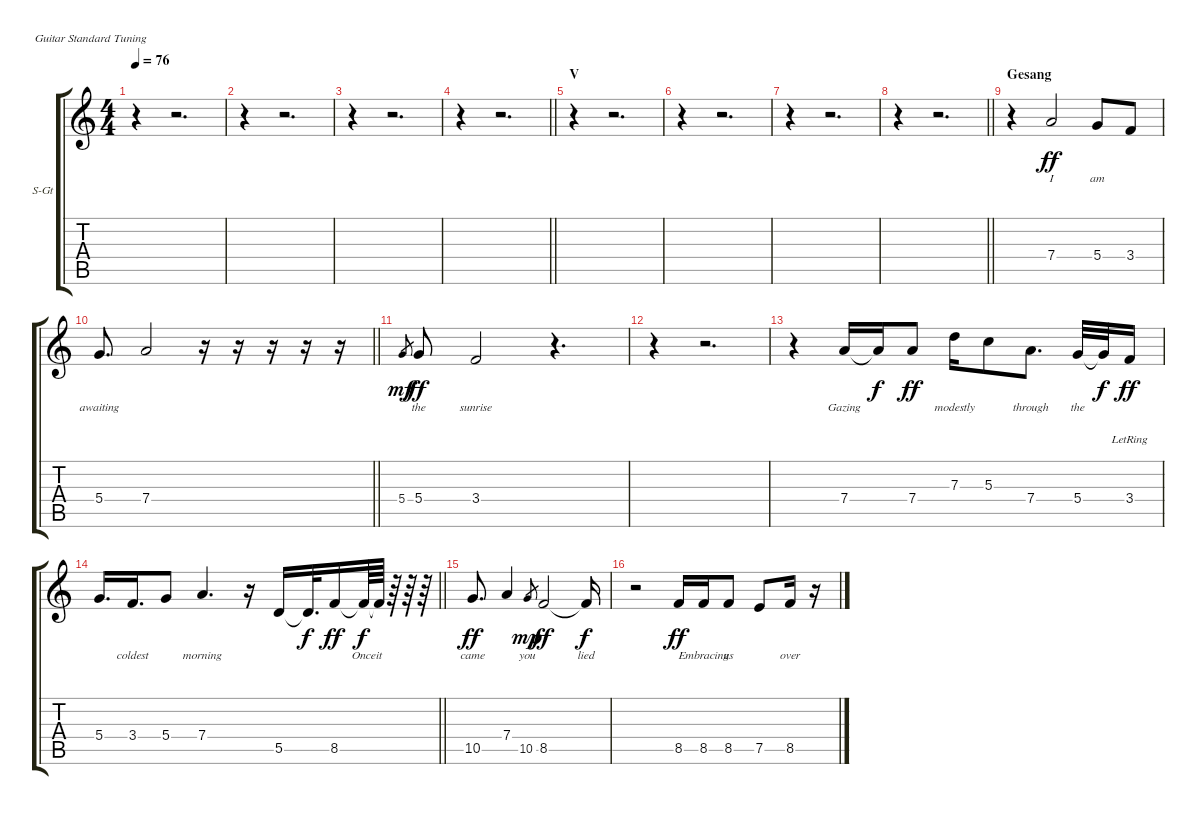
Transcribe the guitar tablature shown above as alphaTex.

\bracketExtendMode groupsimilarinstruments
\firstSystemTrackNameOrientation horizontal
\otherSystemsTrackNameOrientation horizontal
\track ("Mikael Akerfeldt - Vocals" "S-Gt") {instrument recorder}
\staff {score tabs}
\tuning (E4 B3 G3 D3 A2 E2)
\displaytranspose 12
\ts (4 4)
\tempo 76
\clef g2
\ks c
r.4{dy ff} r.2{d} |
r.4 r.2{d} |
r.4 r.2{d} |
\barLineRight lightlight
r.4 r.2{d} |
\section ("" "V")
r.4 r.2{d} |
r.4 r.2{d} |
r.4 r.2{d} |
\barLineRight lightlight
r.4 r.2{d} |
\section ("" "Gesang")
r.4 7.4.2{lyrics (0 "I") lyrics (1 "") lyrics (2 "") lyrics (3 "") lyrics (4 "")} 5.4.8{lyrics (0 "am") lyrics (1 "") lyrics (2 "") lyrics (3 "") lyrics (4 "")} 3.4.8{lyrics (0 "") lyrics (1 "") lyrics (2 "") lyrics (3 "") lyrics (4 "")} |
\barLineRight lightlight
5.4.8{d lyrics (0 "awaiting") lyrics (1 "") lyrics (2 "") lyrics (3 "") lyrics (4 "")} 7.4.2{lyrics (0 "") lyrics (1 "") lyrics (2 "") lyrics (3 "") lyrics (4 "")} r.16 r.16 r.16 r.16 r.16 |
5.4.8{lyrics (0 "") lyrics (1 "") lyrics (2 "") lyrics (3 "") lyrics (4 "") gr dy mf} 5.4.8{lyrics (0 "the") lyrics (1 "") lyrics (2 "") lyrics (3 "") lyrics (4 "") dy ff} 3.4.2{lyrics (0 "sunrise") lyrics (1 "") lyrics (2 "") lyrics (3 "") lyrics (4 "")} r.4{d} |
r.4 r.2{d} |
r.4 7.4.16{lyrics (0 "Gazing") lyrics (1 "") lyrics (2 "") lyrics (3 "") lyrics (4 "")} 7.4{t}.16{lyrics (0 "") lyrics (1 "") lyrics (2 "") lyrics (3 "") lyrics (4 "") dy f} 7.4.8{lyrics (0 "") lyrics (1 "") lyrics (2 "") lyrics (3 "") lyrics (4 "") dy ff} 7.3.16{lyrics (0 "modestly") lyrics (1 "") lyrics (2 "") lyrics (3 "") lyrics (4 "")} 5.3.8{lyrics (0 "") lyrics (1 "") lyrics (2 "") lyrics (3 "") lyrics (4 "")} 7.4.8{d lyrics (0 "through") lyrics (1 "") lyrics (2 "") lyrics (3 "") lyrics (4 "")} 5.4.32{lyrics (0 "the") lyrics (1 "") lyrics (2 "") lyrics (3 "") lyrics (4 "")} 5.4{t}.32{lyrics (0 "") lyrics (1 "") lyrics (2 "") lyrics (3 "") lyrics (4 "") dy f} 3.4{lr}.16{lyrics (0 "") lyrics (1 "") lyrics (2 "") lyrics (3 "") lyrics (4 "") dy ff} |
\barLineRight lightlight
5.4.16{d lyrics (0 "") lyrics (1 "") lyrics (2 "") lyrics (3 "") lyrics (4 "")} 3.4.16{d lyrics (0 "coldest") lyrics (1 "") lyrics (2 "") lyrics (3 "") lyrics (4 "")} 5.4.8{lyrics (0 "") lyrics (1 "") lyrics (2 "") lyrics (3 "") lyrics (4 "")} 7.4.4{d lyrics (0 "morning") lyrics (1 "") lyrics (2 "") lyrics (3 "") lyrics (4 "")} r.16 5.5.16{lyrics (0 "") lyrics (1 "") lyrics (2 "") lyrics (3 "") lyrics (4 "")} 5.5{t}.32{d lyrics (0 "") lyrics (1 "") lyrics (2 "") lyrics (3 "") lyrics (4 "") dy f} 8.5.16{lyrics (0 "") lyrics (1 "") lyrics (2 "") lyrics (3 "") lyrics (4 "") dy ff} 8.5{t}.64{lyrics (0 "Once") lyrics (1 "") lyrics (2 "") lyrics (3 "") lyrics (4 "") dy f} 8.5{t}.64{lyrics (0 "it") lyrics (1 "") lyrics (2 "") lyrics (3 "") lyrics (4 "")} r.64 r.64 r.64 |
10.5.8{d lyrics (0 "came") lyrics (1 "") lyrics (2 "") lyrics (3 "") lyrics (4 "") dy ff} 7.4.4{lyrics (0 "") lyrics (1 "") lyrics (2 "") lyrics (3 "") lyrics (4 "")} 10.5.8{lyrics (0 "you") lyrics (1 "") lyrics (2 "") lyrics (3 "") lyrics (4 "") gr dy mp} 8.5.2{lyrics (0 "") lyrics (1 "") lyrics (2 "") lyrics (3 "") lyrics (4 "") dy ff} 8.5{t}.16{lyrics (0 "lied") lyrics (1 "") lyrics (2 "") lyrics (3 "") lyrics (4 "") dy f} |
r.2 8.5.16{lyrics (0 "") lyrics (1 "") lyrics (2 "") lyrics (3 "") lyrics (4 "") dy ff} 8.5.16{lyrics (0 "Embracing") lyrics (1 "") lyrics (2 "") lyrics (3 "") lyrics (4 "")} 8.5.8{lyrics (0 "us") lyrics (1 "") lyrics (2 "") lyrics (3 "") lyrics (4 "")} 7.5.8{lyrics (0 "") lyrics (1 "") lyrics (2 "") lyrics (3 "") lyrics (4 "")} 8.5.16{lyrics (0 "over") lyrics (1 "") lyrics (2 "") lyrics (3 "") lyrics (4 "")} r.16
